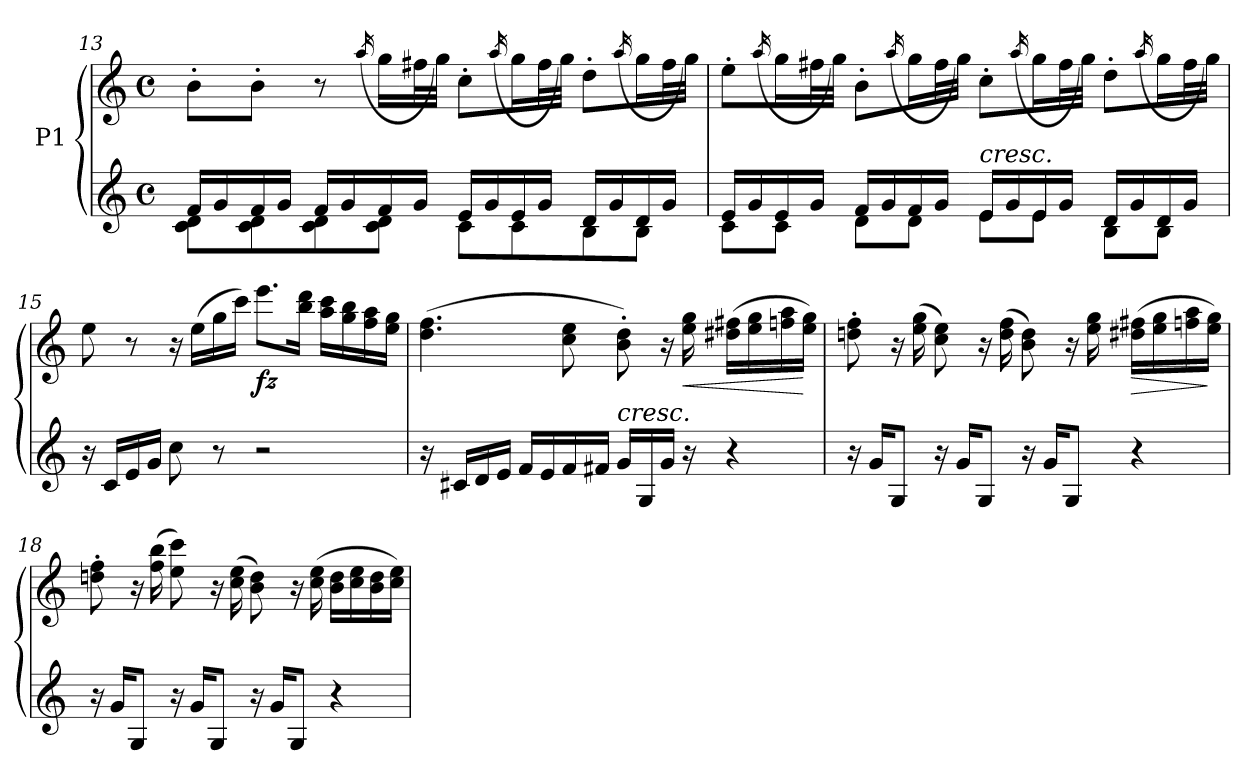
**kern	**kern	**dynam
*part1	*part1	*part1
*staff2	*staff1	*staff1/2
*I"P1	*	*
!!LO:LB:g=z
*clefG2	*clefG2	*
*k[]	*k[]	*
*M4/4	*M4/4	*
*met(c)	*met(c)	*
=13	=13	=13
*^	*	*
16f/LL	8c\ 8d\L	8b'\L	.
16g/	.	.	.
16f/	8c\ 8d\	8b'\J	.
16g/JJ	.	.	.
16f/LL	8c\ 8d\	8r	.
16g/	.	.	.
.	.	(16qaa/	.
16f/	8c\ 8d\J	16gg\LL	.
16g/JJ	.	32ff#X\L	.
.	.	32gg\JJJ)	.
16e/LL	8c\L	8cc'\L	.
16g/	.	.	.
.	.	(16qaa/	.
16e/	8c\	16gg\L	.
16g/JJ	.	32ff#\L	.
.	.	32gg\JJJ)	.
16d/LL	8B\	8dd'\L	.
16g/	.	.	.
.	.	(16qaa/	.
16d/	8B\J	16gg\L	.
16g/JJ	.	32ff#\L	.
.	.	32gg\JJJ)	.
=14	=14	=14	=14
16e/LL	8c\L	8ee'\L	.
16g/	.	.	.
.	.	(16qaa/	.
16e/	8c\J	16gg\L	.
16g/JJ	.	32ff#X\L	.
.	.	32gg\JJJ)	.
16f/LL	8d\L	8b'\L	.
16g/	.	.	.
.	.	(16qaa/	.
16f/	8d\J	16gg\L	.
16g/JJ	.	32ff#\L	.
.	.	32gg\JJJ)	.
!LO:TX:a:i:t=cresc.	!	!	!
16e/LL	8e\L	8cc'\L	.
16g/	.	.	.
.	.	(16qaa/	.
16e/	8e\J	16gg\L	.
16g/JJ	.	32ff#\L	.
.	.	32gg\JJJ)	.
16d/LL	8B\L	8dd'\L	.
16g/	.	.	.
.	.	(16qaa/	.
16d/	8B\J	16gg\L	.
16g/JJ	.	32ff#\L	.
.	.	32gg\JJJ)	.
*v	*v	*	*
!!LO:LB:g=z
=15	=15	=15
16r	8ee\	.
16c/LL	.	.
16e/	8r	.
16g/JJ	.	.
8cc\	16r	.
.	(16ee\LL	.
8r	16gg\	.
.	16ccc\JJ)	.
!	!	!LO:DY:b
2r	8.eee\L	fz
.	16bb\ 16ddd\Jk	.
.	16aa\ 16ccc\LL	.
.	16gg\ 16bb\	.
.	16ff\ 16aa\	.
.	16ee\ 16gg\JJ	.
=16	=16	=16
16r	(4.dd\ 4.ff\	.
16c#X/LL	.	.
16d/	.	.
16e/JJ	.	.
16f/LL	.	.
16e/	.	.
16f/	8cc\ 8ee\	.
16f#X/JJ	.	.
!LO:TX:a:i:t=cresc.	!	!
16g/LL	8b\' 8dd\')	.
16G/	.	.
16g/JJ	16r	.
!	!	!LO:HP:b
16r	16ee\ 16gg\	<
4r	(16dd#X\ 16ff#X\LL	.
.	16ee\ 16gg\	.
.	16ffn\ 16aa\	.
.	16ee\ 16gg\JJ)	[
!!LO:PB:g=z
=17	=17	=17
16r	8ddn\' 8ff\'	.
16g/KL	.	.
8G/J	16r	.
.	(16ee\ 16gg\	.
16r	8cc\ 8ee\)	.
16g/KL	.	.
8G/J	16r	.
.	(16dd\ 16ff\	.
16r	8b\ 8dd\)	.
16g/KL	.	.
8G/J	16r	.
.	16ee\ 16gg\	.
!	!	!LO:HP:b
4r	(16dd#X\ 16ff#X\LL	>
.	16ee\ 16gg\	.
.	16ffn\ 16aa\	.
.	16ee\ 16gg\JJ)	]
=18	=18	=18
16r	8ddn\' 8ff\'	.
16g/KL	.	.
8G/J	16r	.
.	(16ff\ 16bb\	.
16r	8ee\ 8ccc\)	.
16g/KL	.	.
8G/J	16r	.
.	(16cc\ 16ee\	.
16r	8b\ 8dd\)	.
16g/KL	.	.
8G/J	16r	.
.	(16cc\ 16ee\	.
4r	16b\ 16dd\LL	.
.	16cc\ 16ee\	.
.	16b\ 16dd\	.
.	16cc\ 16ee\JJ)	.
=	=	=
*-	*-	*-
